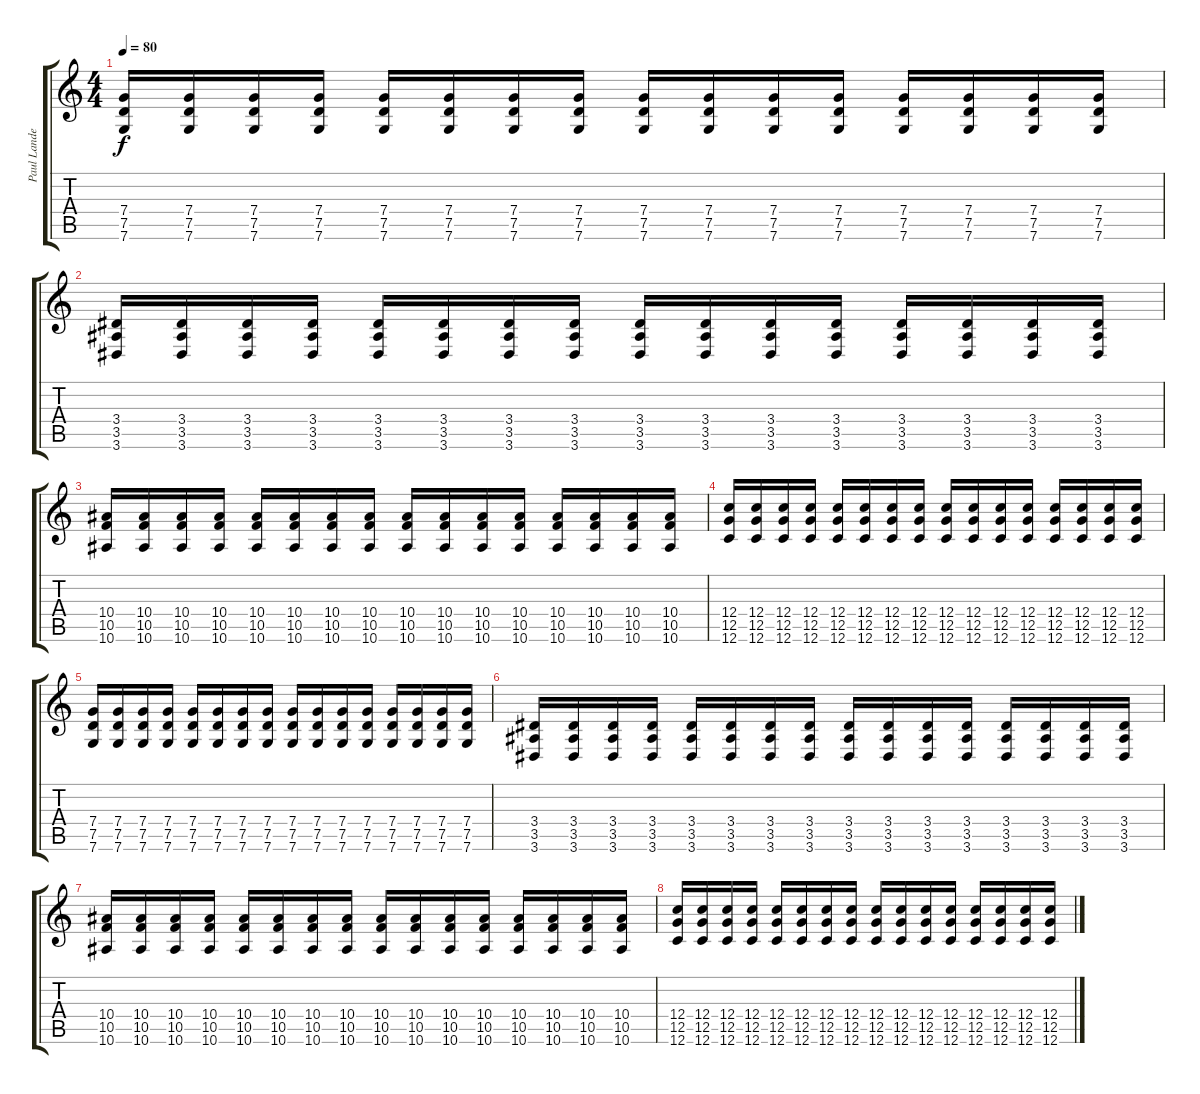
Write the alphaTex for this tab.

\track ("Paul Landers" "Paul Lande") {instrument distortionguitar}
\staff {score tabs}
\tuning (D4 A3 F3 C3 G2 C2) {hide}
\ts (4 4)
\tempo 80
\clef g2
\ks c
(7.4 7.5 7.6).16{dy f} (7.4 7.5 7.6).16 (7.4 7.5 7.6).16 (7.4 7.5 7.6).16 (7.4 7.5 7.6).16 (7.4 7.5 7.6).16 (7.4 7.5 7.6).16 (7.4 7.5 7.6).16 (7.4 7.5 7.6).16 (7.4 7.5 7.6).16 (7.4 7.5 7.6).16 (7.4 7.5 7.6).16 (7.4 7.5 7.6).16 (7.4 7.5 7.6).16 (7.4 7.5 7.6).16 (7.4 7.5 7.6).16 |
(3.4 3.5 3.6).16 (3.4 3.5 3.6).16 (3.4 3.5 3.6).16 (3.4 3.5 3.6).16 (3.4 3.5 3.6).16 (3.4 3.5 3.6).16 (3.4 3.5 3.6).16 (3.4 3.5 3.6).16 (3.4 3.5 3.6).16 (3.4 3.5 3.6).16 (3.4 3.5 3.6).16 (3.4 3.5 3.6).16 (3.4 3.5 3.6).16 (3.4 3.5 3.6).16 (3.4 3.5 3.6).16 (3.4 3.5 3.6).16 |
(10.4 10.5 10.6).16 (10.4 10.5 10.6).16 (10.4 10.5 10.6).16 (10.4 10.5 10.6).16 (10.4 10.5 10.6).16 (10.4 10.5 10.6).16 (10.4 10.5 10.6).16 (10.4 10.5 10.6).16 (10.4 10.5 10.6).16 (10.4 10.5 10.6).16 (10.4 10.5 10.6).16 (10.4 10.5 10.6).16 (10.4 10.5 10.6).16 (10.4 10.5 10.6).16 (10.4 10.5 10.6).16 (10.4 10.5 10.6).16 |
(12.4 12.5 12.6).16 (12.4 12.5 12.6).16 (12.4 12.5 12.6).16 (12.4 12.5 12.6).16 (12.4 12.5 12.6).16 (12.4 12.5 12.6).16 (12.4 12.5 12.6).16 (12.4 12.5 12.6).16 (12.4 12.5 12.6).16 (12.4 12.5 12.6).16 (12.4 12.5 12.6).16 (12.4 12.5 12.6).16 (12.4 12.5 12.6).16 (12.4 12.5 12.6).16 (12.4 12.5 12.6).16 (12.4 12.5 12.6).16 |
(7.4 7.5 7.6).16 (7.4 7.5 7.6).16 (7.4 7.5 7.6).16 (7.4 7.5 7.6).16 (7.4 7.5 7.6).16 (7.4 7.5 7.6).16 (7.4 7.5 7.6).16 (7.4 7.5 7.6).16 (7.4 7.5 7.6).16 (7.4 7.5 7.6).16 (7.4 7.5 7.6).16 (7.4 7.5 7.6).16 (7.4 7.5 7.6).16 (7.4 7.5 7.6).16 (7.4 7.5 7.6).16 (7.4 7.5 7.6).16 |
(3.4 3.5 3.6).16 (3.4 3.5 3.6).16 (3.4 3.5 3.6).16 (3.4 3.5 3.6).16 (3.4 3.5 3.6).16 (3.4 3.5 3.6).16 (3.4 3.5 3.6).16 (3.4 3.5 3.6).16 (3.4 3.5 3.6).16 (3.4 3.5 3.6).16 (3.4 3.5 3.6).16 (3.4 3.5 3.6).16 (3.4 3.5 3.6).16 (3.4 3.5 3.6).16 (3.4 3.5 3.6).16 (3.4 3.5 3.6).16 |
(10.4 10.5 10.6).16 (10.4 10.5 10.6).16 (10.4 10.5 10.6).16 (10.4 10.5 10.6).16 (10.4 10.5 10.6).16 (10.4 10.5 10.6).16 (10.4 10.5 10.6).16 (10.4 10.5 10.6).16 (10.4 10.5 10.6).16 (10.4 10.5 10.6).16 (10.4 10.5 10.6).16 (10.4 10.5 10.6).16 (10.4 10.5 10.6).16 (10.4 10.5 10.6).16 (10.4 10.5 10.6).16 (10.4 10.5 10.6).16 |
(12.4 12.5 12.6).16 (12.4 12.5 12.6).16 (12.4 12.5 12.6).16 (12.4 12.5 12.6).16 (12.4 12.5 12.6).16 (12.4 12.5 12.6).16 (12.4 12.5 12.6).16 (12.4 12.5 12.6).16 (12.4 12.5 12.6).16 (12.4 12.5 12.6).16 (12.4 12.5 12.6).16 (12.4 12.5 12.6).16 (12.4 12.5 12.6).16 (12.4 12.5 12.6).16 (12.4 12.5 12.6).16 (12.4 12.5 12.6).16
